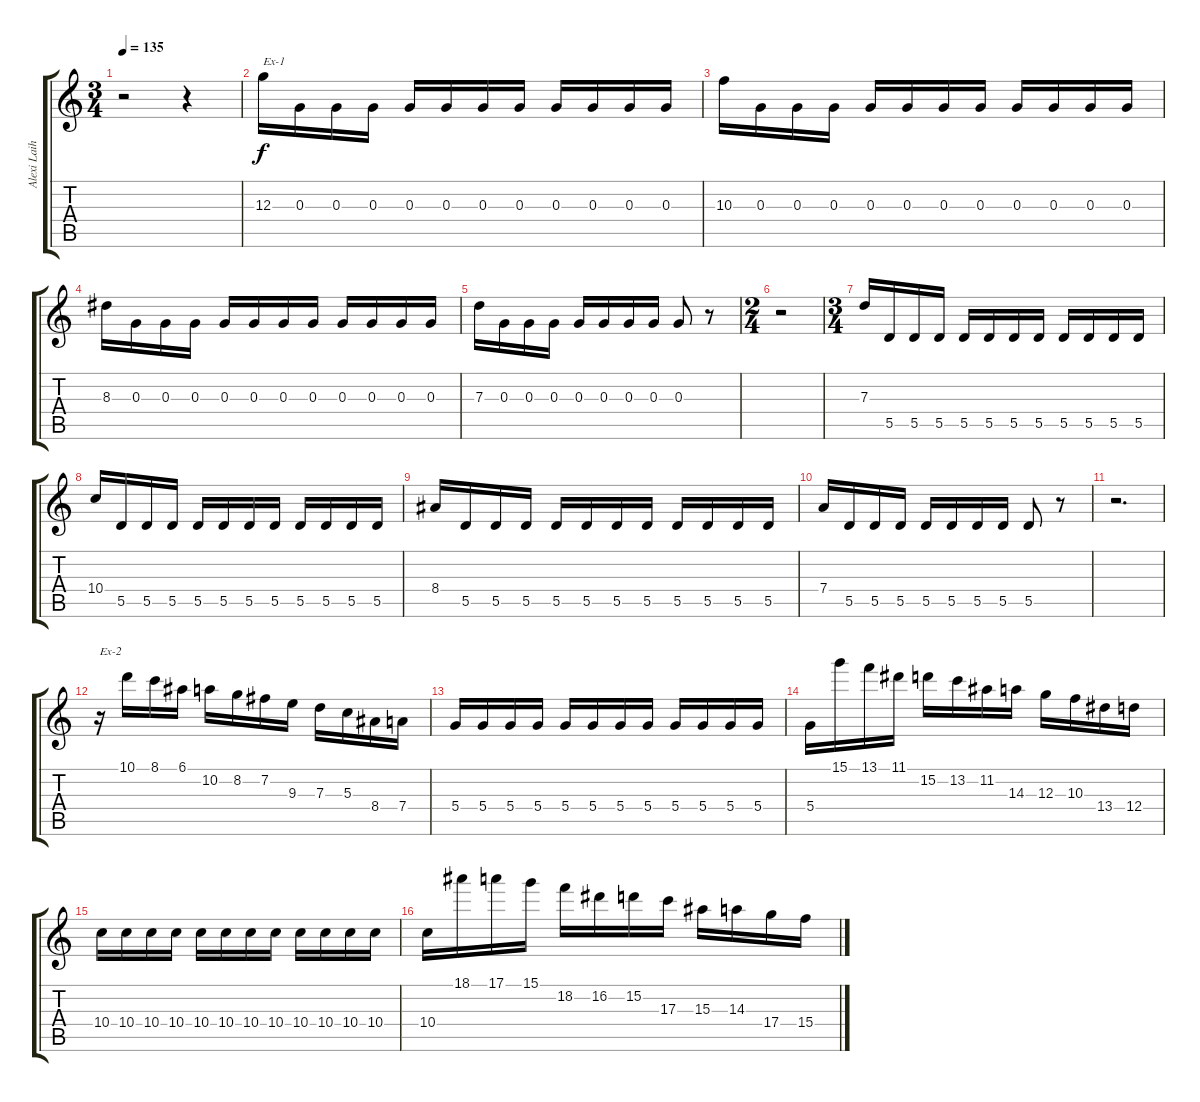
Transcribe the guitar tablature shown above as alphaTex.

\track ("Alexi Laiho" "Alexi Laih") {instrument distortionguitar}
\staff {score tabs}
\tuning (E4 B3 G3 D3 A2 E2) {hide}
\ts (3 4)
\tempo 135
\clef g2
\ks c
r.2{dy f instrument distortionguitar} r.4 |
12.3.16{txt "Ex-1"} 0.3.16 0.3.16 0.3.16 0.3.16 0.3.16 0.3.16 0.3.16 0.3.16 0.3.16 0.3.16 0.3.16 |
10.3.16 0.3.16 0.3.16 0.3.16 0.3.16 0.3.16 0.3.16 0.3.16 0.3.16 0.3.16 0.3.16 0.3.16 |
8.3.16 0.3.16 0.3.16 0.3.16 0.3.16 0.3.16 0.3.16 0.3.16 0.3.16 0.3.16 0.3.16 0.3.16 |
7.3.16 0.3.16 0.3.16 0.3.16 0.3.16 0.3.16 0.3.16 0.3.16 0.3.8 r.8 |
\ts (2 4)
r.2 |
\ts (3 4)
7.3.16 5.5.16 5.5.16 5.5.16 5.5.16 5.5.16 5.5.16 5.5.16 5.5.16 5.5.16 5.5.16 5.5.16 |
10.4.16 5.5.16 5.5.16 5.5.16 5.5.16 5.5.16 5.5.16 5.5.16 5.5.16 5.5.16 5.5.16 5.5.16 |
8.4.16 5.5.16 5.5.16 5.5.16 5.5.16 5.5.16 5.5.16 5.5.16 5.5.16 5.5.16 5.5.16 5.5.16 |
7.4.16 5.5.16 5.5.16 5.5.16 5.5.16 5.5.16 5.5.16 5.5.16 5.5.8 r.8 |
r.2{d} |
r.16{txt "Ex-2"} 10.1.16 8.1.16 6.1.16 10.2.16 8.2.16 7.2.16 9.3.16 7.3.16 5.3.16 8.4.16 7.4.16 |
5.4.16 5.4.16 5.4.16 5.4.16 5.4.16 5.4.16 5.4.16 5.4.16 5.4.16 5.4.16 5.4.16 5.4.16 |
5.4.16 15.1.16 13.1.16 11.1.16 15.2.16 13.2.16 11.2.16 14.3.16 12.3.16 10.3.16 13.4.16 12.4.16 |
10.4.16 10.4.16 10.4.16 10.4.16 10.4.16 10.4.16 10.4.16 10.4.16 10.4.16 10.4.16 10.4.16 10.4.16 |
10.4.16 18.1.16 17.1.16 15.1.16 18.2.16 16.2.16 15.2.16 17.3.16 15.3.16 14.3.16 17.4.16 15.4.16
